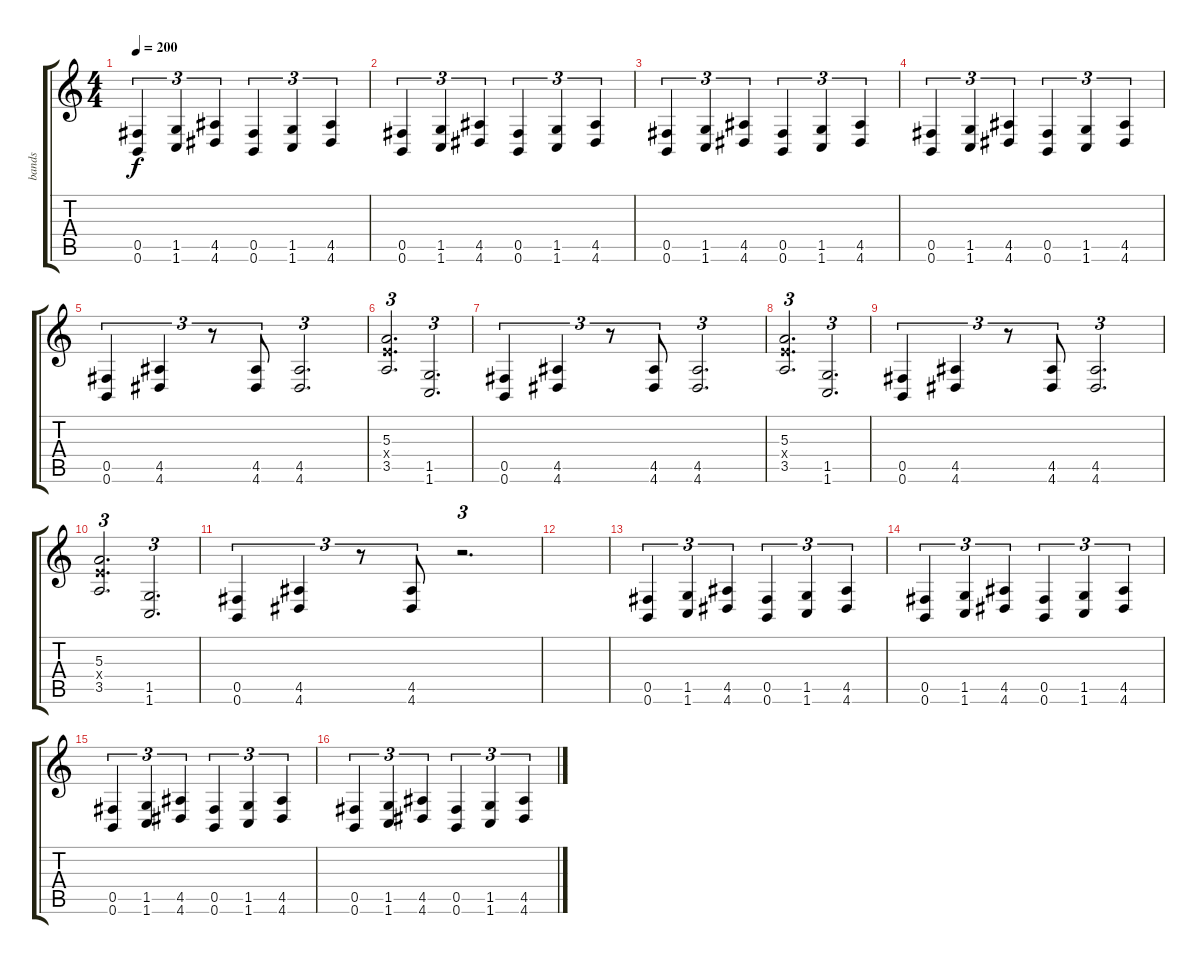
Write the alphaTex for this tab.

\track ("bands" "bands") {instrument distortionguitar}
\staff {score tabs}
\tuning (Db4 Ab3 E3 B2 Gb2 B1) {hide}
\ts (4 4)
\tempo 200
\clef g2
\ks c
(0.5 0.6).4{tu (3 2) dy f} (1.5 1.6).4{tu (3 2)} (4.5 4.6).4{tu (3 2)} (0.5 0.6).4{tu (3 2)} (1.5 1.6).4{tu (3 2)} (4.5 4.6).4{tu (3 2)} |
(0.5 0.6).4{tu (3 2)} (1.5 1.6).4{tu (3 2)} (4.5 4.6).4{tu (3 2)} (0.5 0.6).4{tu (3 2)} (1.5 1.6).4{tu (3 2)} (4.5 4.6).4{tu (3 2)} |
(0.5 0.6).4{tu (3 2)} (1.5 1.6).4{tu (3 2)} (4.5 4.6).4{tu (3 2)} (0.5 0.6).4{tu (3 2)} (1.5 1.6).4{tu (3 2)} (4.5 4.6).4{tu (3 2)} |
(0.5 0.6).4{tu (3 2)} (1.5 1.6).4{tu (3 2)} (4.5 4.6).4{tu (3 2)} (0.5 0.6).4{tu (3 2)} (1.5 1.6).4{tu (3 2)} (4.5 4.6).4{tu (3 2)} |
(0.5 0.6).4{tu (3 2)} (4.5 4.6).4{tu (3 2)} r.8{tu (3 2)} (4.5 4.6).8{tu (3 2)} (4.5 4.6).2{d tu (3 2)} |
(5.3 5.4{x} 3.5).2{d tu (3 2)} (1.5 1.6).2{d tu (3 2)} |
(0.5 0.6).4{tu (3 2)} (4.5 4.6).4{tu (3 2)} r.8{tu (3 2)} (4.5 4.6).8{tu (3 2)} (4.5 4.6).2{d tu (3 2)} |
(5.3 5.4{x} 3.5).2{d tu (3 2)} (1.5 1.6).2{d tu (3 2)} |
(0.5 0.6).4{tu (3 2)} (4.5 4.6).4{tu (3 2)} r.8{tu (3 2)} (4.5 4.6).8{tu (3 2)} (4.5 4.6).2{d tu (3 2)} |
(5.3 5.4{x} 3.5).2{d tu (3 2)} (1.5 1.6).2{d tu (3 2)} |
(0.5 0.6).4{tu (3 2)} (4.5 4.6).4{tu (3 2)} r.8{tu (3 2)} (4.5 4.6).8{tu (3 2)} r.2{d tu (3 2)} |
|
(0.5 0.6).4{tu (3 2)} (1.5 1.6).4{tu (3 2)} (4.5 4.6).4{tu (3 2)} (0.5 0.6).4{tu (3 2)} (1.5 1.6).4{tu (3 2)} (4.5 4.6).4{tu (3 2)} |
(0.5 0.6).4{tu (3 2)} (1.5 1.6).4{tu (3 2)} (4.5 4.6).4{tu (3 2)} (0.5 0.6).4{tu (3 2)} (1.5 1.6).4{tu (3 2)} (4.5 4.6).4{tu (3 2)} |
(0.5 0.6).4{tu (3 2)} (1.5 1.6).4{tu (3 2)} (4.5 4.6).4{tu (3 2)} (0.5 0.6).4{tu (3 2)} (1.5 1.6).4{tu (3 2)} (4.5 4.6).4{tu (3 2)} |
(0.5 0.6).4{tu (3 2)} (1.5 1.6).4{tu (3 2)} (4.5 4.6).4{tu (3 2)} (0.5 0.6).4{tu (3 2)} (1.5 1.6).4{tu (3 2)} (4.5 4.6).4{tu (3 2)}
